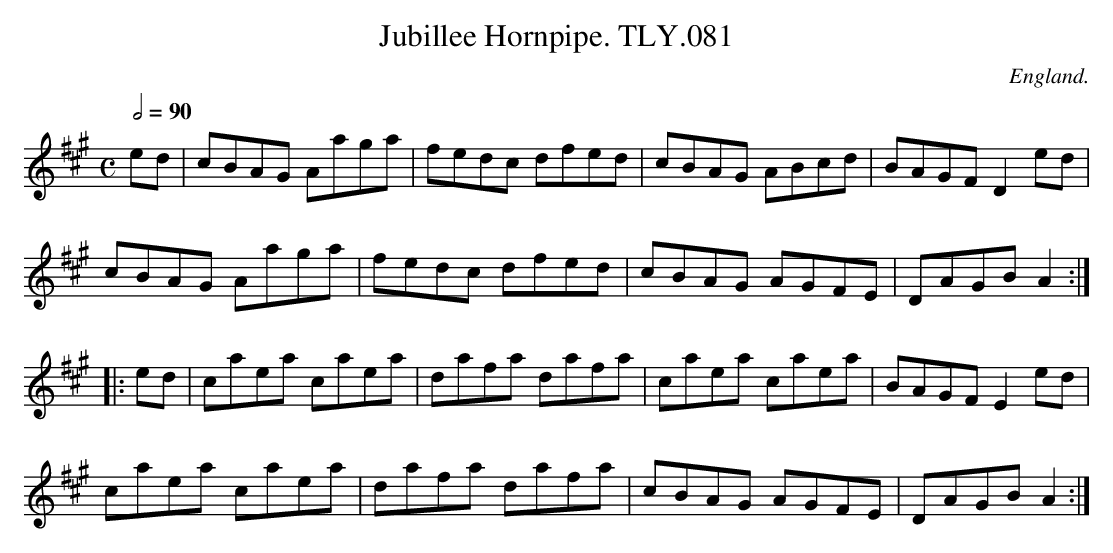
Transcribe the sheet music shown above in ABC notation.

X:1
T:Jubillee Hornpipe. TLY.081
M:C
L:1/8
Q:1/2=90
O:England.
K:A
ed| cBAG Aaga| fedc dfed| cBAG ABcd| BAGF D2 ed|
cBAG Aaga| fedc dfed| cBAG AGFE| DAGB A2:|
|:ed| caea caea| dafa dafa| caea caea| BAGF E2 ed|
caea caea| dafa dafa| cBAG AGFE| DAGB A2:|
